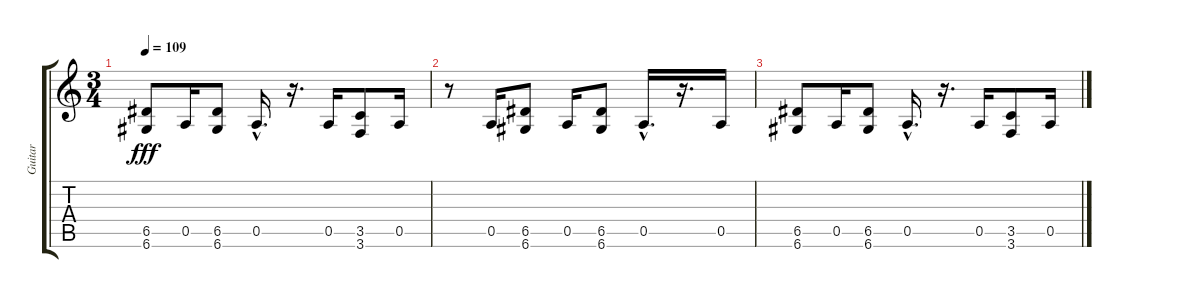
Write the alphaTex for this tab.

\track ("Guitar" "Guitar") {instrument distortionguitar}
\staff {score tabs}
\tuning (E4 B3 G3 D3 A2 D2) {hide}
\ts (3 4)
\tempo 109
\clef g2
\ks c
(6.5 6.6).8{dy fff} 0.5.16 (6.5 6.6).8 0.5{hac}.16{d} r.16{d} 0.5.16 (3.5 3.6).8 0.5.16 |
r.8 0.5.16 (6.5 6.6).8 0.5.16 (6.5 6.6).8 0.5{hac}.16{d} r.16{d} 0.5.16 |
(6.5 6.6).8 0.5.16 (6.5 6.6).8 0.5{hac}.16{d} r.16{d} 0.5.16 (3.5 3.6).8 0.5.16
